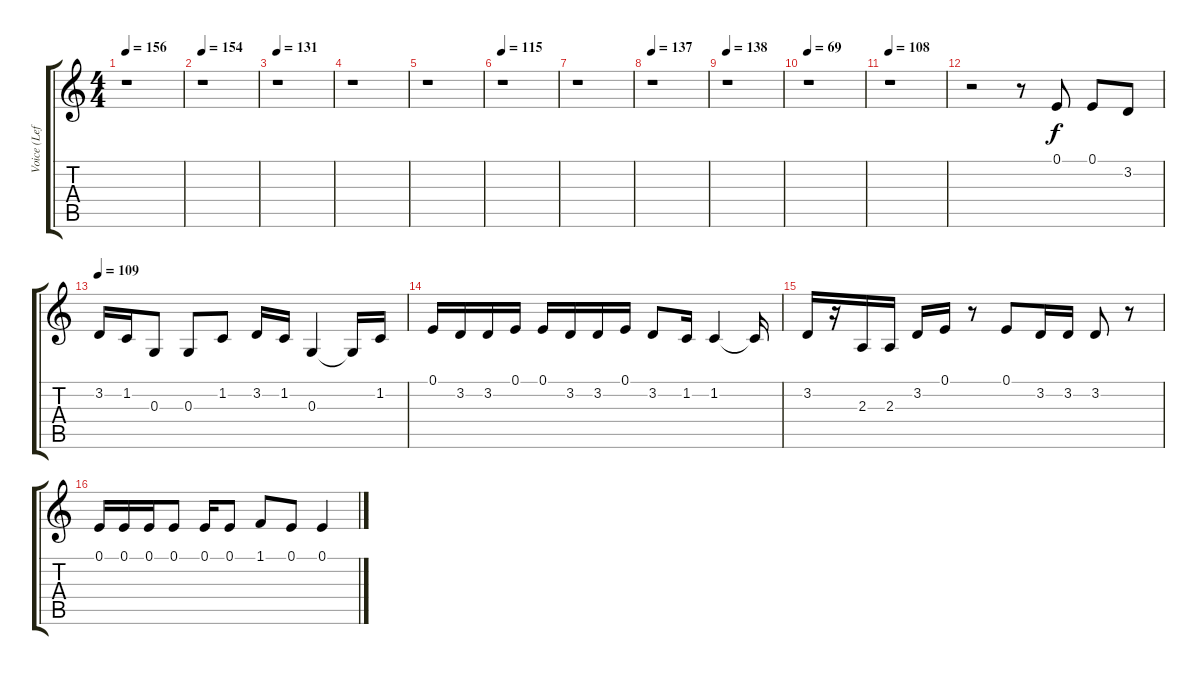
\track ("Voice (Left)" "Voice (Lef") {instrument flute}
\staff {score tabs}
\tuning (E4 B3 G3 D3 A2 E2) {hide}
\ts (4 4)
\tempo 156
\clef g2
\ks c
r.1{dy f} |
\tempo 154
r.1 |
\tempo 131
r.1 |
r.1 |
r.1 |
\tempo 115
r.1 |
r.1 |
\tempo 137
r.1 |
\tempo 138
r.1 |
\tempo 69
r.1 |
\tempo 108
r.1 |
r.2 r.8 0.1.8{volume 16 instrument lead6voice} 0.1.8 3.2.8 |
\tempo 109
3.2.16 1.2.16 0.3.8 0.3.8 1.2.8 3.2.16 1.2.16 0.3.4 0.3{t}.16 1.2.16 |
0.1.16 3.2.16 3.2.16 0.1.16 0.1.16 3.2.16 3.2.16 0.1.16 3.2.8 1.2.16 1.2.4 1.2{t}.16 |
3.2.16 r.16 2.3.16 2.3.16 3.2.16 0.1.16 r.8 0.1.8 3.2.16 3.2.16 3.2.8 r.8 |
0.1.16 0.1.16 0.1.16 0.1.8 0.1.16 0.1.8 1.1.8 0.1.8 0.1.4
